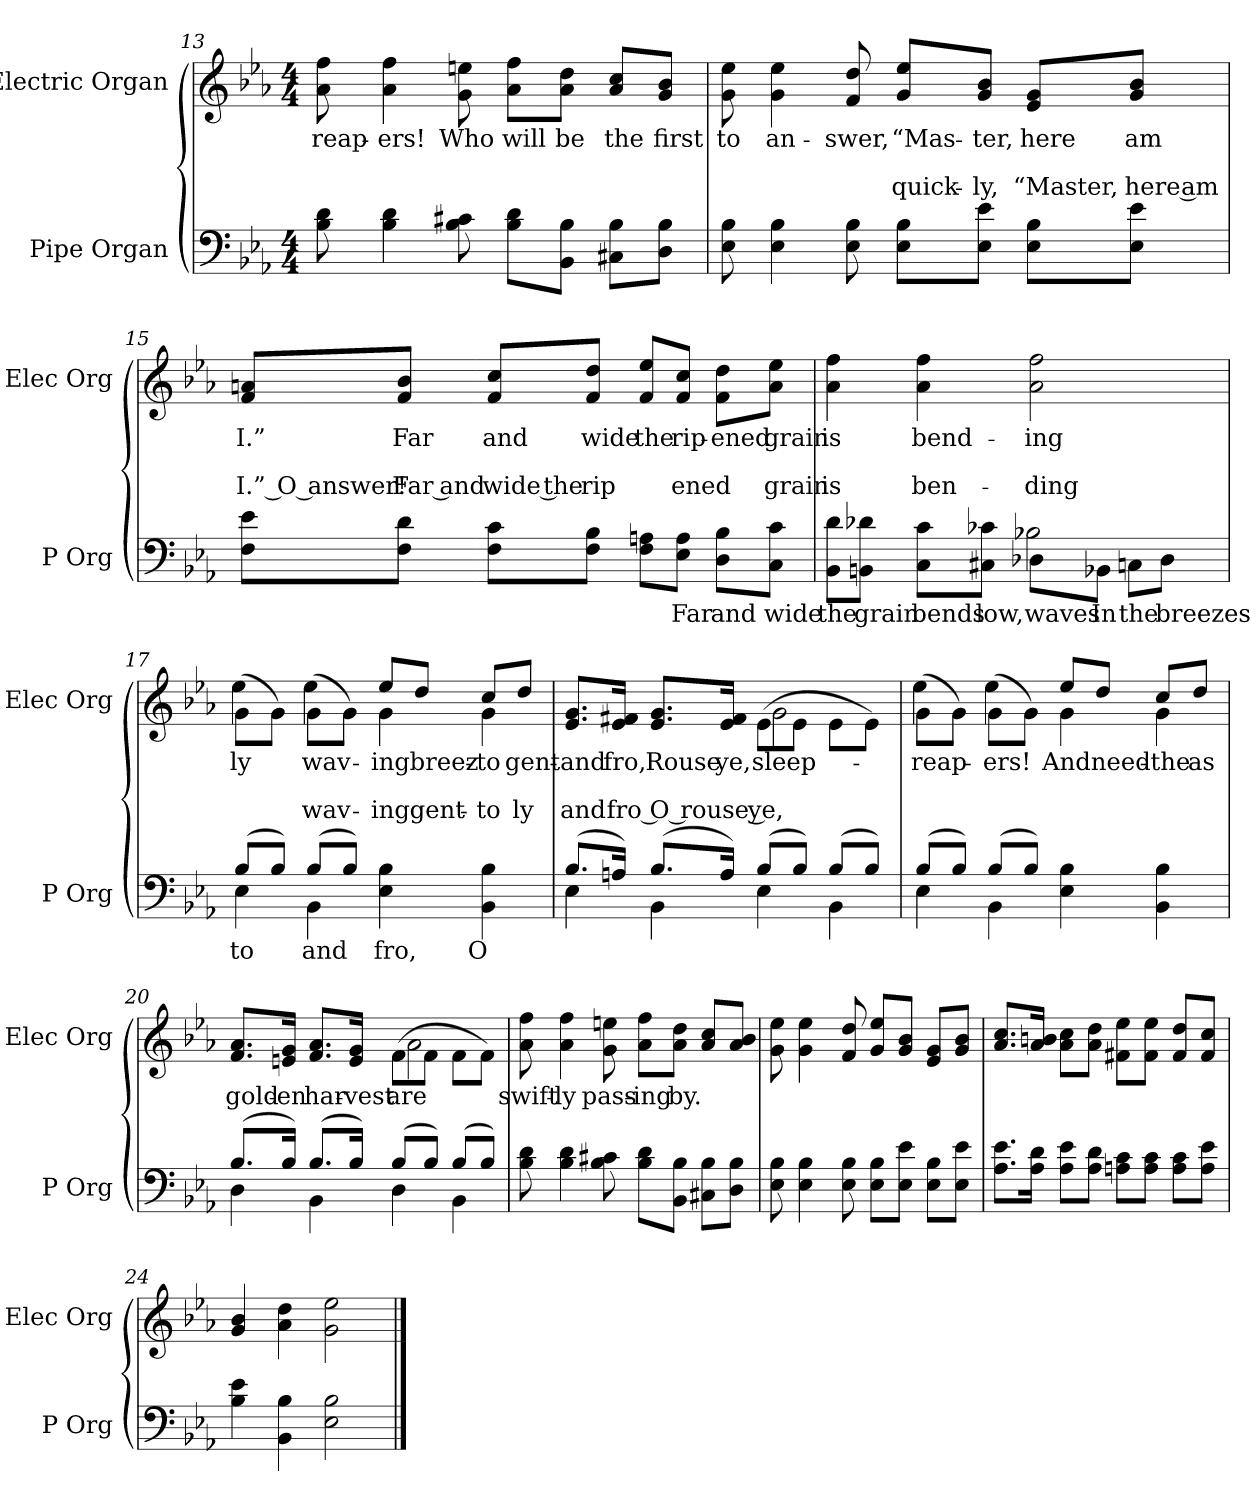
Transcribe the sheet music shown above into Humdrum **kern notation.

**kern	**text	**kern	**text	**text	**text
*part2	*part2	*part1	*part1	*part1	*part1
*staff2	*staff2	*staff1	*staff1	*staff1	*staff1
*I"Pipe Organ	*	*I"Electric Organ	*	*	*
*I'P Org	*	*I'Elec Org	*	*	*
*clefF4	*	*clefG2	*	*	*
*k[b-e-a-]	*	*k[b-e-a-]	*	*	*
*E-:	*	*E-:	*	*	*
*M4/4	*	*M4/4	*	*	*
=13	=13	=13	=13	=13	=13
8B- 8d	.	8a- 8ff	reap-	.	.
4B- 4d	.	4a- 4ff	-ers!	.	.
8B- 8c#X	.	8g 8een	Who	.	.
8B-\ 8d\L	.	8a-\ 8ff\L	will	.	.
8BB-\ 8B-\J	.	8a-\ 8dd\J	be	.	.
8C#X\ 8B-\L	.	8a-/ 8cc/L	the	.	.
8D\ 8B-\J	.	8g/ 8b-/J	first	.	.
=14	=14	=14	=14	=14	=14
8E- 8B-	.	8g 8ee-	to	.	.
4E- 4B-	.	4g 4ee-	an-	.	.
8E- 8B-	.	8f 8dd	-swer,	.	.
8E-\ 8B-\L	.	8g/ 8ee-/L	“Mas-	.	quick-
8E-\ 8e-\J	.	8g/ 8b-/J	-ter,	.	-ly,
8E-\ 8B-\L	.	8e-/ 8g/L	here	.	“Master,
8E-\ 8e-\J	.	8g/ 8b-/J	am	.	here am
=15	=15	=15	=15	=15	=15
8F\ 8e-\L	.	8f/ 8an/L	I.”	.	I.” O answer!
8F\ 8d\J	.	8f/ 8b-/J	Far	.	Far and
8F\ 8c\L	.	8f/ 8cc/L	and	.	wide the
8F\ 8B-\J	.	8f/ 8dd/J	wide	.	rip-
8F\ 8An\L	.	8f/ 8ee-/L	the	.	--
8E-\ 8A\J	Far	8f/ 8cc/J	rip-	.	-ened
8D\ 8B-\L	and	8f\ 8dd\L	-ened	.	.
8C\ 8c\J	wide	8a\ 8ee-\J	grain	.	grain
=16	=16	=16	=16	=16	=16
*^	*	*	*	*	*
8BB-\ 8d\L	2ryy	the	4a- 4ff	is	.	is
8BBn\ 8d-X\J	.	grain	.	.	.	.
8C\ 8c\L	.	bends	4a- 4ff	bend-	.	ben-
8C#X\ 8c-X\J	.	low,	.	.	.	.
8D-X\L	2B-X	waves	2a- 2ff	-ing	.	-ding
8BB-X\J	.	In	.	.	.	.
8Cn\L	.	the	.	.	.	.
8D-\J	.	breezes	.	.	.	.
=17	=17	=17	=17	=17	=17	=17
*	*	*	*^	*	*	*
(8B-/L	4E-	to	(8g\L	4ee-	-ly	.	.
8B-/J)	.	.	8g\J)	.	.	.	.
(8B-/L	4BB-	and	(8g\L	4ee-	wav-	.	wav-
8B-/J)	.	.	8g\J)	.	.	.	.
4E- 4B-	2ryy	fro,	8ee-/L	4g	-ing	.	-ing
.	.	.	8dd/J	.	breez-	.	gent-
4BB- 4B-	.	O	8cc/L	4g	to	.	to
.	.	.	8dd/J	.	gent-	.	-ly
=18	=18	=18	=18	=18	=18	=18	=18
(8.B-/L	4E-	.	8.e-/ 8.g/L	2ryy	and	.	and
16An/Jk)	.	.	16e-/ 16f#X/Jk	.	fro,	.	fro O rouse ye,
(8.B-/L	4BB-	.	8.e-/ 8.g/L	.	Rouse	.	.
16A/Jk)	.	.	16e-/ 16f#/Jk	.	ye,	.	.
(8B-/L	4E-	.	(8e-\L	2g	sleep-	.	.
8B-/J)	.	.	8e-\J	.	.	.	.
(8B-/L	4BB-	.	8e-\L	.	.	.	.
8B-/J)	.	.	8e-\J)	.	.	.	.
=19	=19	=19	=19	=19	=19	=19	=19
(8B-/L	4E-	.	(8g\L	4ee-	reap-	.	.
8B-/J)	.	.	8g\J)	.	.	.	.
(8B-/L	4BB-	.	(8g\L	4ee-	-ers!	.	.
8B-/J)	.	.	8g\J)	.	.	.	.
4E- 4B-	2ryy	.	8ee-/L	4g	And	.	.
.	.	.	8dd/J	.	need-	.	.
4BB- 4B-	.	.	8cc/L	4g	the	.	.
.	.	.	8dd/J	.	as	.	.
=20	=20	=20	=20	=20	=20	=20	=20
(8.B-/L	4D	.	8.f/ 8.a-/L	2ryy	gold-	.	.
16B-/Jk)	.	.	16en/ 16g/Jk	.	-en	.	.
(8.B-/L	4BB-	.	8.f/ 8.a-/L	.	har-	.	.
16B-/Jk)	.	.	16e/ 16g/Jk	.	-vest	.	.
(8B-/L	4D	.	(8f\L	2a-	are	.	.
8B-/J)	.	.	8f\J	.	.	.	.
(8B-/L	4BB-	.	8f\L	.	.	.	.
8B-/J)	.	.	8f\J)	.	.	.	.
*v	*v	*	*	*	*	*	*
*	*	*v	*v	*	*	*
=21	=21	=21	=21	=21	=21
8B- 8d	.	8a- 8ff	swift-	.	.
4B- 4d	.	4a- 4ff	-ly	.	.
8B- 8c#X	.	8g 8een	pass-	.	.
8B-\ 8d\L	.	8a-\ 8ff\L	-ing	.	.
8BB-\ 8B-\J	.	8a-\ 8dd\J	by.	.	.
8C#X\ 8B-\L	.	8a-/ 8cc/L	.	.	.
8D\ 8B-\J	.	8a-/ 8b-/J	.	.	.
=22	=22	=22	=22	=22	=22
8E- 8B-	.	8g 8ee-	.	.	.
4E- 4B-	.	4g 4ee-	.	.	.
8E- 8B-	.	8f 8dd	.	.	.
8E-\ 8B-\L	.	8g/ 8ee-/L	.	.	.
8E-\ 8e-\J	.	8g/ 8b-/J	.	.	.
8E-\ 8B-\L	.	8e-/ 8g/L	.	.	.
8E-\ 8e-\J	.	8g/ 8b-/J	.	.	.
=23	=23	=23	=23	=23	=23
8.A-\ 8.e-\L	.	8.a-/ 8.cc/L	.	.	.
16A-\ 16d\Jk	.	16a-/ 16bn/Jk	.	.	.
8A-\ 8e-\L	.	8a-\ 8cc\L	.	.	.
8A-\ 8d\J	.	8a-\ 8dd\J	.	.	.
8An\ 8c\L	.	8f#X\ 8ee-\L	.	.	.
8A\ 8c\J	.	8f#\ 8ee-\J	.	.	.
8A\ 8c\L	.	8f#/ 8dd/L	.	.	.
8A\ 8e-\J	.	8f#/ 8cc/J	.	.	.
=24	=24	=24	=24	=24	=24
4B- 4e-	.	4g 4b-	.	.	.
4BB- 4B-	.	4a- 4dd	.	.	.
2E- 2B-	.	2g 2ee-	.	.	.
==	==	==	==	==	==
*-	*-	*-	*-	*-	*-
